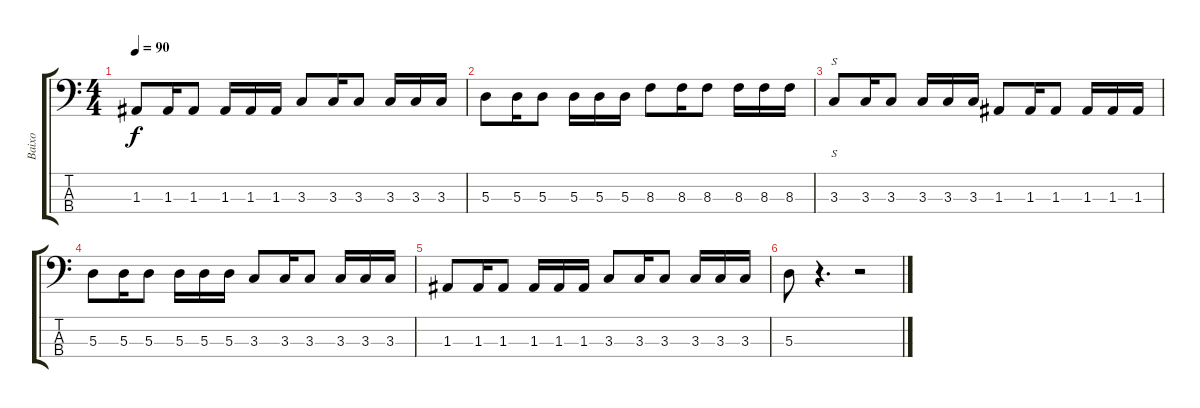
\track ("Baixo" "Baixo") {instrument electricbassfinger}
\staff {score tabs}
\tuning (G2 D2 A1 E1) {hide}
\ts (4 4)
\tempo 90
\clef f4
\ks c
1.3.8{dy f} 1.3.16 1.3.8 1.3.16 1.3.16 1.3.16 3.3.8 3.3.16 3.3.8 3.3.16 3.3.16 3.3.16 |
5.3.8 5.3.16 5.3.8 5.3.16 5.3.16 5.3.16 8.3.8 8.3.16 8.3.8 8.3.16 8.3.16 8.3.16 |
3.3.8{s} 3.3.16 3.3.8 3.3.16 3.3.16 3.3.16 1.3.8 1.3.16 1.3.8 1.3.16 1.3.16 1.3.16 |
5.3.8 5.3.16 5.3.8 5.3.16 5.3.16 5.3.16 3.3.8 3.3.16 3.3.8 3.3.16 3.3.16 3.3.16 |
1.3.8 1.3.16 1.3.8 1.3.16 1.3.16 1.3.16 3.3.8 3.3.16 3.3.8 3.3.16 3.3.16 3.3.16 |
5.3.8 r.4{d} r.2
